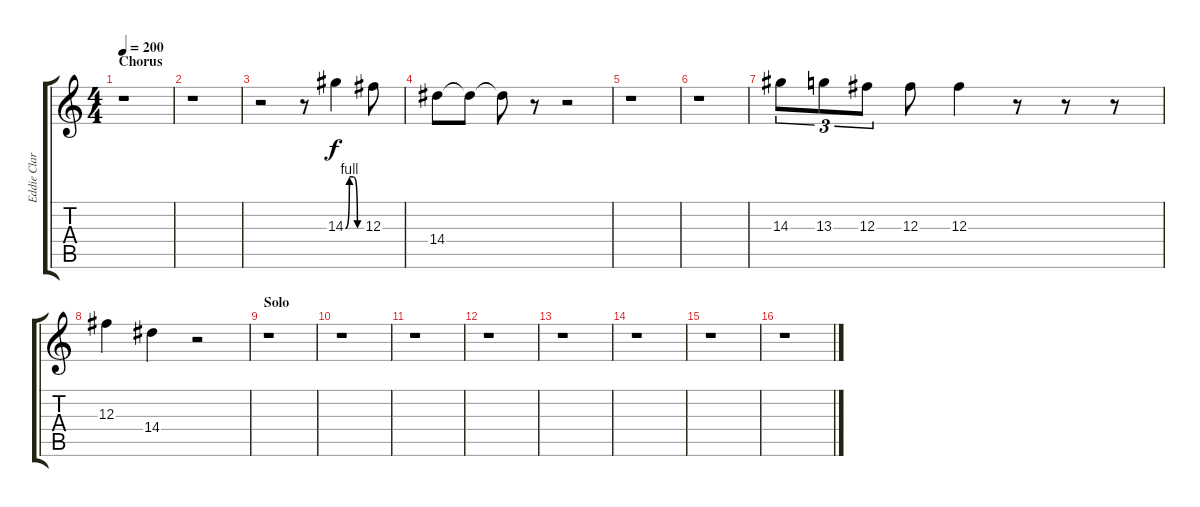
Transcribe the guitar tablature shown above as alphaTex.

\track ("Eddie Clarke Solo" "Eddie Clar") {instrument distortionguitar}
\staff {score tabs}
\tuning (Eb4 Bb3 Gb3 Db3 Ab2 Eb2) {hide}
\ts (4 4)
\section ("" "Chorus")
\tempo 200
\clef g2
\ks c
r.1{dy f} |
r.1 |
r.2 r.8 14.3{be (custom 0 0 15 4 30 4 45 0 60 0)}.4 12.3.8 |
14.4.8 14.4{t}.8 14.4{t}.8 r.8 r.2 |
r.1 |
r.1 |
14.3.8{tu (3 2)} 13.3.8{tu (3 2)} 12.3.8{tu (3 2)} 12.3.8 12.3.4 r.8 r.8 r.8 |
12.3.4 14.4.4 r.2 |
\section ("" "Solo")
r.1 |
r.1 |
r.1 |
r.1 |
r.1 |
r.1 |
r.1 |
r.1
